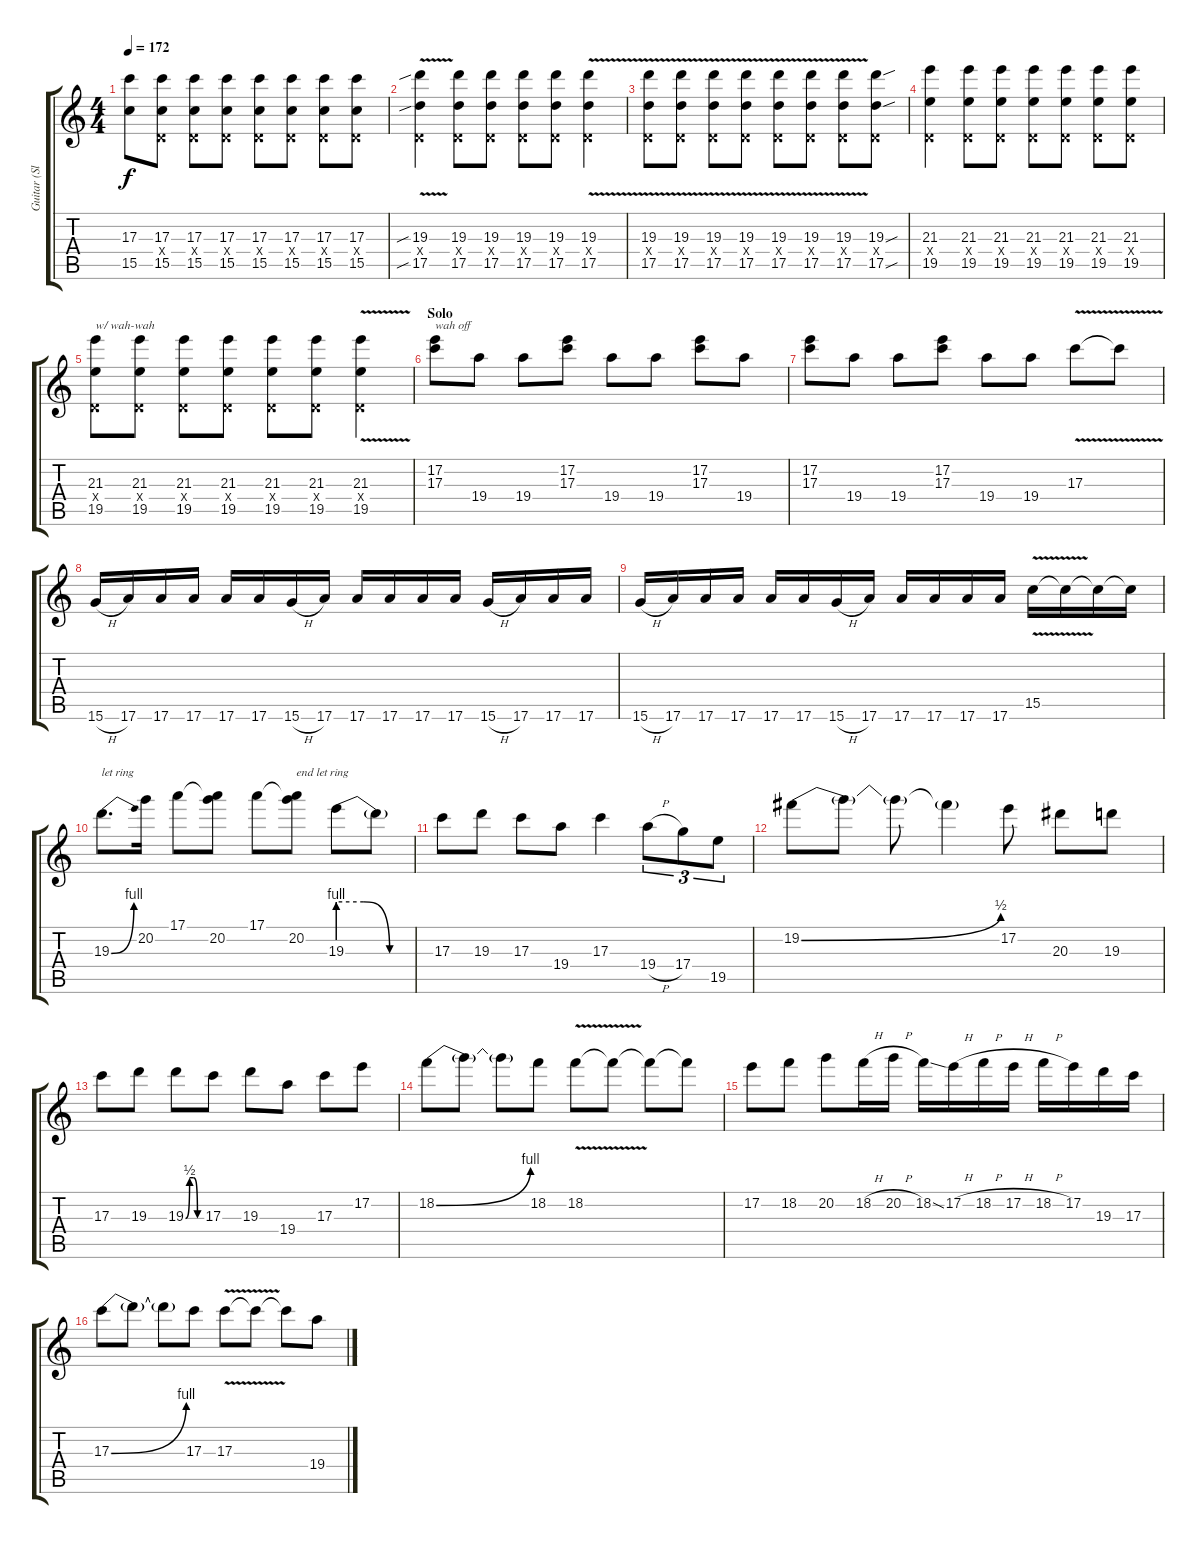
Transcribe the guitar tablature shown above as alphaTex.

\track ("Guitar (Slash)" "Guitar (Sl") {instrument overdrivenguitar}
\staff {score tabs}
\tuning (E4 B3 G3 D3 A2 E2) {hide}
\ts (4 4)
\tempo 172
\clef g2
\ks c
(17.3{t} 15.5{t}).8{dy f} (17.3 0.4{x} 15.5).8 (17.3 0.4{x} 15.5).8 (17.3 0.4{x} 15.5).8 (17.3 0.4{x} 15.5).8 (17.3 0.4{x} 15.5).8 (17.3 0.4{x} 15.5).8 (17.3 0.4{x} 15.5).8 |
(19.3{v sib} 0.4{x} 17.5{v sib}).4 (19.3 0.4{x} 17.5).8 (19.3 0.4{x} 17.5).8 (19.3 0.4{x} 17.5).8 (19.3 0.4{x} 17.5).8 (19.3{v} 0.4{x} 17.5{v}).4 |
(19.3{v} 0.4{x} 17.5{v}).8 (19.3{v} 0.4{x} 17.5{v}).8 (19.3{v} 0.4{x} 17.5{v}).8 (19.3{v} 0.4{x} 17.5{v}).8 (19.3{v} 0.4{x} 17.5{v}).8 (19.3{v} 0.4{x} 17.5{v}).8 (19.3{v} 0.4{x} 17.5{v}).8 (19.3{sou} 0.4{x} 17.5{sou}).8 |
(21.3 0.4{x} 19.5).4 (21.3 0.4{x} 19.5).8 (21.3 0.4{x} 19.5).8 (21.3 0.4{x} 19.5).8 (21.3 0.4{x} 19.5).8 (21.3 0.4{x} 19.5).8 (21.3 0.4{x} 19.5).8 |
(21.3 0.4{x} 19.5).8{txt "w/ wah-wah"} (21.3 0.4{x} 19.5).8 (21.3 0.4{x} 19.5).8 (21.3 0.4{x} 19.5).8 (21.3 0.4{x} 19.5).8 (21.3 0.4{x} 19.5).8 (21.3{v} 0.4{x} 19.5{v}).4 |
\section ("" "Solo")
(17.2 17.3).8{txt "wah off" volume 16} 19.4.8 19.4.8 (17.2 17.3).8 19.4.8 19.4.8 (17.2 17.3).8 19.4.8 |
(17.2 17.3).8 19.4.8 19.4.8 (17.2 17.3).8 19.4.8 19.4.8 17.3{v}.8 17.3{t}.8 |
15.6{h}.16 17.6.16 17.6.16 17.6.16 17.6.16 17.6.16 15.6{h}.16 17.6.16 17.6.16 17.6.16 17.6.16 17.6.16 15.6{h}.16 17.6.16 17.6.16 17.6.16 |
15.6{h}.16 17.6.16 17.6.16 17.6.16 17.6.16 17.6.16 15.6{h}.16 17.6.16 17.6.16 17.6.16 17.6.16 17.6.16 15.5{v}.16 15.5{t}.16 15.5{t}.16 15.5{t}.16 |
19.3{be (bend 0 0 60 4)}.8{d txt "let ring"} 20.2.16 17.1.8 (17.1{t} 20.2).8 17.1.8 (17.1{t} 20.2).8{txt "end let ring"} 19.3{be (custom 0 4 20 4 40 0 60 0)}.8 19.3{t}.8 |
17.3.8 19.3.8 17.3.8 19.4.8 17.3.4 19.4{h}.8{tu (3 2)} 17.4.8{tu (3 2)} 19.5.8{tu (3 2)} |
19.2{be (bend 0 0 60 2)}.8 19.2{t}.8 19.2{t}.8 19.2{t}.4 17.2.8 20.3.8 19.3.8 |
17.3.8 19.3.8 19.3{be (custom 0 0 15 2 30 2 45 0 60 0)}.8 17.3.8 19.3.8 19.4.8 17.3.8 17.2.8 |
18.2{be (bend 0 0 60 4)}.8 18.2{t}.8 18.2{t}.8 18.2.8 18.2{v}.8 18.2{t}.8 18.2{t}.8 18.2{t}.8 |
17.2.8 18.2.8 20.2.8 18.2{h}.16 20.2{h}.16 18.2{ss}.16 17.2{h}.16 18.2{h}.16 17.2{h}.16 18.2{h}.16 17.2.16 19.3.16 17.3.16 |
17.3{be (bend 0 0 60 4)}.8 17.3{t}.8 17.3{t}.8 17.3.8 17.3{v}.8 17.3{t}.8 17.3{t}.8 19.4.8
